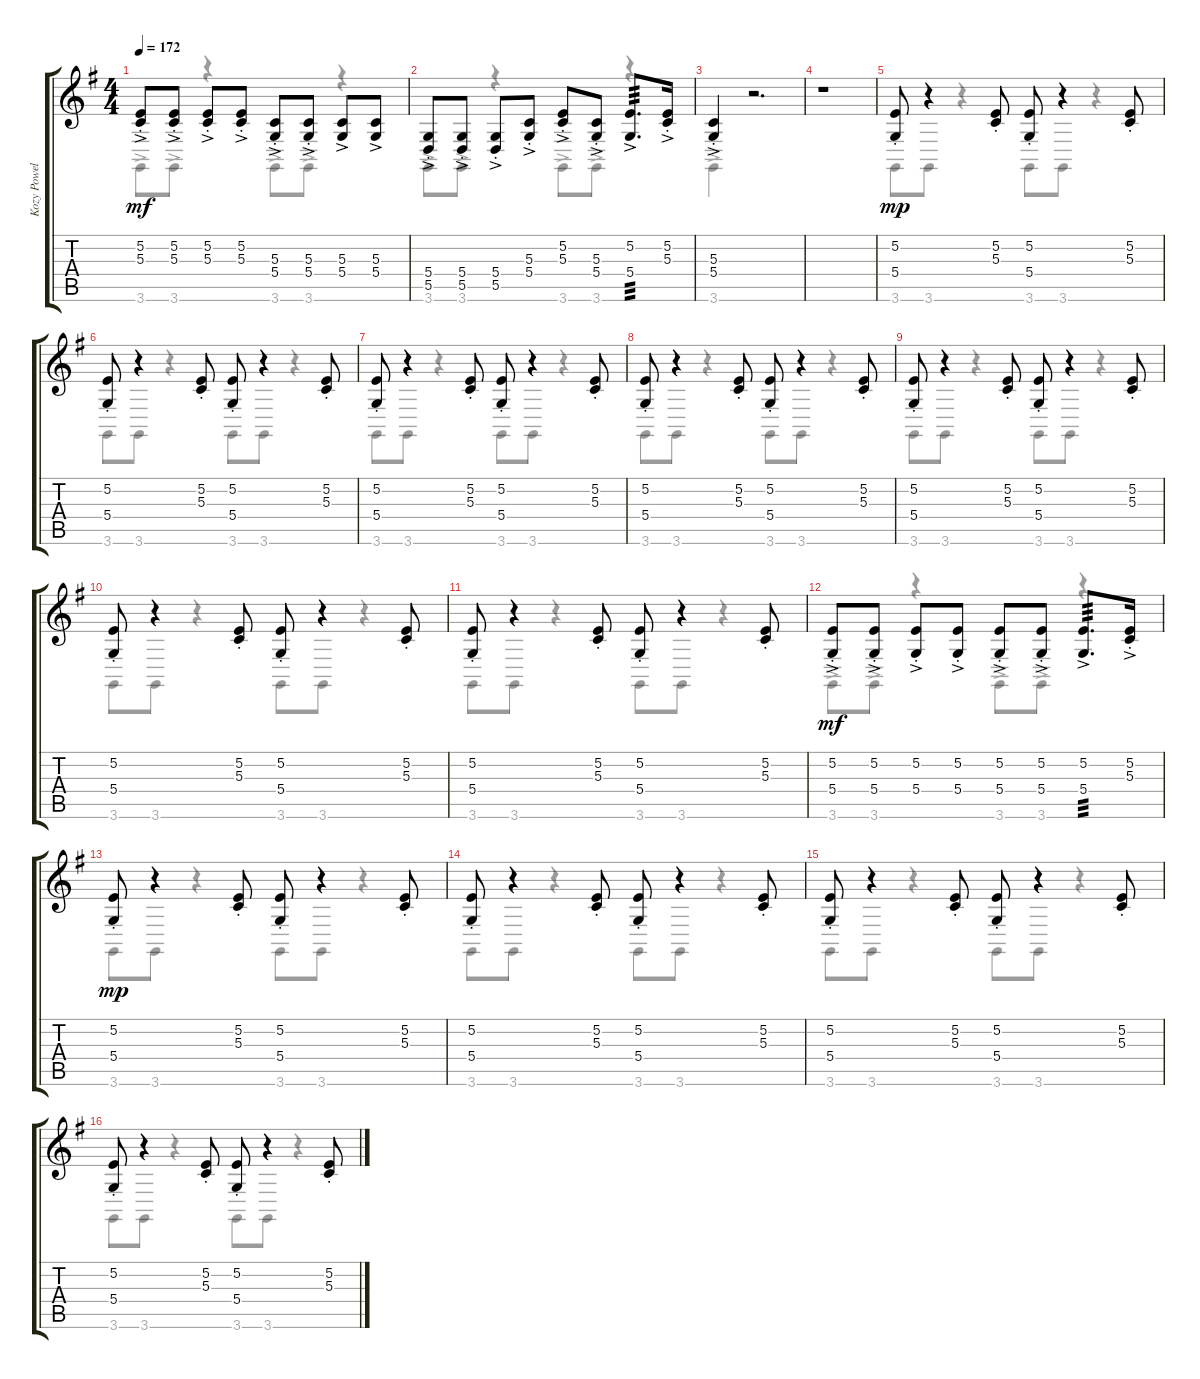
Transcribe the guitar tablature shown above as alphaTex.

\track ("Kozy Powell Drums" "Kozy Powel") {instrument melodictom}
\staff {score tabs}
\tuning (E4 B3 G3 D3 A2 E2) {hide}
\voice
\ts (4 4)
\tempo 172
\clef g2
\ks g
(5.2{ac st} 5.3{ac st}).8{dy mf} (5.2{ac st} 5.3{ac st}).8 (5.2{ac st} 5.3{ac st}).8 (5.2{ac st} 5.3{ac st}).8 (5.3{ac st} 5.4{ac st}).8 (5.3{ac st} 5.4{ac st}).8 (5.3{ac} 5.4{ac}).8 (5.3{ac} 5.4{ac}).8 |
(5.4{ac st} 5.5{ac st}).8 (5.4{ac st} 5.5{ac st}).8 (5.4{ac st} 5.5{ac st}).8 (5.3{ac st} 5.4{ac st}).8 (5.2{ac st} 5.3{ac st}).8 (5.3{ac st} 5.4{ac st}).8 (5.2{ac} 5.4{ac}).8{d tp 3} (5.2{ac st} 5.3{ac st}).16 |
(5.3{ac st} 5.4{ac st}).4 r.2{d} |
r.1 |
(5.2{st} 5.4{st}).8{dy mp} r.4 (5.2{st} 5.3{st}).8 (5.2{st} 5.4{st}).8 r.4 (5.2{st} 5.3{st}).8 |
(5.2{st} 5.4{st}).8 r.4 (5.2{st} 5.3{st}).8 (5.2{st} 5.4{st}).8 r.4 (5.2{st} 5.3{st}).8 |
(5.2{st} 5.4{st}).8 r.4 (5.2{st} 5.3{st}).8 (5.2{st} 5.4{st}).8 r.4 (5.2{st} 5.3{st}).8 |
(5.2{st} 5.4{st}).8 r.4 (5.2{st} 5.3{st}).8 (5.2{st} 5.4{st}).8 r.4 (5.2{st} 5.3{st}).8 |
(5.2{st} 5.4{st}).8 r.4 (5.2{st} 5.3{st}).8 (5.2{st} 5.4{st}).8 r.4 (5.2{st} 5.3{st}).8 |
(5.2{st} 5.4{st}).8 r.4 (5.2{st} 5.3{st}).8 (5.2{st} 5.4{st}).8 r.4 (5.2{st} 5.3{st}).8 |
(5.2{st} 5.4{st}).8 r.4 (5.2{st} 5.3{st}).8 (5.2{st} 5.4{st}).8 r.4 (5.2{st} 5.3{st}).8 |
(5.2{ac st} 5.4{ac st}).8{dy mf} (5.2{ac st} 5.4{ac st}).8 (5.2{ac st} 5.4{ac st}).8 (5.2{ac st} 5.4{ac st}).8 (5.2{ac st} 5.4{ac st}).8 (5.2{ac st} 5.4{ac st}).8 (5.2{ac} 5.4{ac}).8{d tp 3} (5.2{ac st} 5.3{ac st}).16 |
(5.2{st} 5.4{st}).8{dy mp} r.4 (5.2{st} 5.3{st}).8 (5.2{st} 5.4{st}).8 r.4 (5.2{st} 5.3{st}).8 |
(5.2{st} 5.4{st}).8 r.4 (5.2{st} 5.3{st}).8 (5.2{st} 5.4{st}).8 r.4 (5.2{st} 5.3{st}).8 |
(5.2{st} 5.4{st}).8 r.4 (5.2{st} 5.3{st}).8 (5.2{st} 5.4{st}).8 r.4 (5.2{st} 5.3{st}).8 |
(5.2{st} 5.4{st}).8 r.4 (5.2{st} 5.3{st}).8 (5.2{st} 5.4{st}).8 r.4 (5.2{st} 5.3{st}).8
\voice
\clef g2
\ottava regular
\simile none
\ks g
3.6{ac}.8{dy mf} 3.6{ac}.8 r.4 3.6{ac}.8 3.6{ac}.8 r.4 |
3.6{ac}.8 3.6{ac}.8 r.4 3.6{ac}.8 3.6{ac}.8 r.4 |
3.6{ac}.4 r.2{d} |
|
3.6.8{dy mp} 3.6.8 r.4 3.6.8 3.6.8 r.4 |
3.6.8 3.6.8 r.4 3.6.8 3.6.8 r.4 |
3.6.8 3.6.8 r.4 3.6.8 3.6.8 r.4 |
3.6.8 3.6.8 r.4 3.6.8 3.6.8 r.4 |
3.6.8 3.6.8 r.4 3.6.8 3.6.8 r.4 |
3.6.8 3.6.8 r.4 3.6.8 3.6.8 r.4 |
3.6.8 3.6.8 r.4 3.6.8 3.6.8 r.4 |
3.6{ac}.8{dy mf} 3.6{ac}.8 r.4 3.6{ac}.8 3.6{ac}.8 r.4 |
3.6.8{dy mp} 3.6.8 r.4 3.6.8 3.6.8 r.4 |
3.6.8 3.6.8 r.4 3.6.8 3.6.8 r.4 |
3.6.8 3.6.8 r.4 3.6.8 3.6.8 r.4 |
3.6.8 3.6.8 r.4 3.6.8 3.6.8 r.4
